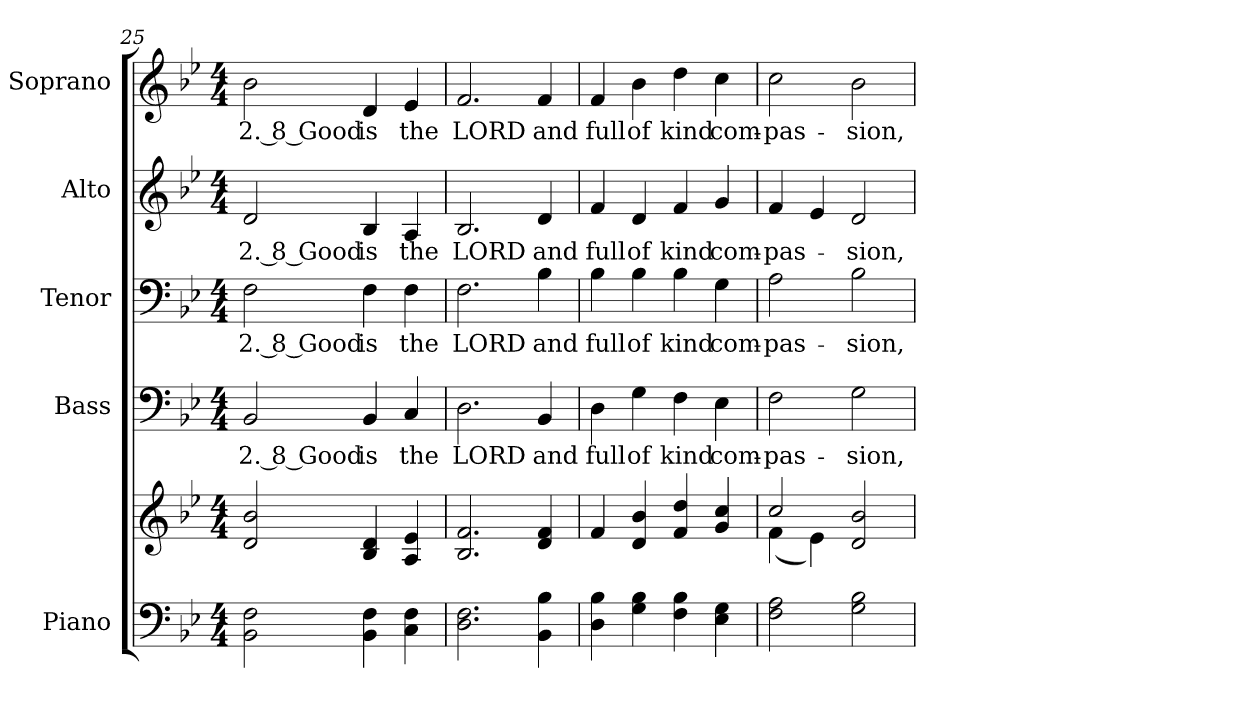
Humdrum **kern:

**kern	**kern	**kern	**text	**kern	**text	**kern	**text	**kern	**text
*part5	*part5	*part4	*part4	*part3	*part3	*part2	*part2	*part1	*part1
*staff6	*staff5	*staff4	*staff4	*staff3	*staff3	*staff2	*staff2	*staff1	*staff1
*I"Piano	*	*I"Bass	*	*I"Tenor	*	*I"Alto	*	*I"Soprano	*
*I'Pno.	*	*I'B.	*	*I'T.	*	*I'A.	*	*I'S.	*
!!LO:PB:g=z
*clefF4	*clefG2	*clefF4	*	*clefF4	*	*clefG2	*	*clefG2	*
*k[b-e-]	*k[b-e-]	*k[b-e-]	*	*k[b-e-]	*	*k[b-e-]	*	*k[b-e-]	*
*B-:	*B-:	*B-:	*	*B-:	*	*B-:	*	*B-:	*
*M4/4	*M4/4	*M4/4	*	*M4/4	*	*M4/4	*	*M4/4	*
=25	=25	=25	=25	=25	=25	=25	=25	=25	=25
!	!	!	!LO:LY:b:color=#000000	!	!	!	!	!	!
!	!	!	!	!	!LO:LY:b:color=#000000	!	!	!	!
!	!	!	!	!	!	!	!LO:LY:b:color=#000000	!	!
!	!	!	!	!	!	!	!	!	!LO:LY:b:color=#000000
2BB-i\ 2Fi	2di/ 2b-i	2BB-i/	2. 8 Good	2Fi\	2. 8 Good	2di/	2. 8 Good	2b-i\	2. 8 Good
!	!	!	!LO:LY:b:color=#000000	!	!	!	!	!	!
!	!	!	!	!	!LO:LY:b:color=#000000	!	!	!	!
!	!	!	!	!	!	!	!LO:LY:b:color=#000000	!	!
!	!	!	!	!	!	!	!	!	!LO:LY:b:color=#000000
4BB-i\ 4Fi	4B-i/ 4di	4BB-i/	is	4Fi\	is	4B-i/	is	4di/	is
!	!	!	!LO:LY:b:color=#000000	!	!	!	!	!	!
!	!	!	!	!	!LO:LY:b:color=#000000	!	!	!	!
!	!	!	!	!	!	!	!LO:LY:b:color=#000000	!	!
!	!	!	!	!	!	!	!	!	!LO:LY:b:color=#000000
4Ci\ 4Fi	4Ai/ 4e-i	4Ci/	the	4Fi\	the	4Ai/	the	4e-i/	the
=26	=26	=26	=26	=26	=26	=26	=26	=26	=26
!	!	!	!LO:LY:b:color=#000000	!	!	!	!	!	!
!	!	!	!	!	!LO:LY:b:color=#000000	!	!	!	!
!	!	!	!	!	!	!	!LO:LY:b:color=#000000	!	!
!	!	!	!	!	!	!	!	!	!LO:LY:b:color=#000000
2.Di\ 2.Fi	2.B-i/ 2.fi	2.Di\	LORD	2.Fi\	LORD	2.B-i/	LORD	2.fi/	LORD
!	!	!	!LO:LY:b:color=#000000	!	!	!	!	!	!
!	!	!	!	!	!LO:LY:b:color=#000000	!	!	!	!
!	!	!	!	!	!	!	!LO:LY:b:color=#000000	!	!
!	!	!	!	!	!	!	!	!	!LO:LY:b:color=#000000
4BB-i\ 4B-i	4di/ 4fi	4BB-i/	and	4B-i\	and	4di/	and	4fi/	and
=27	=27	=27	=27	=27	=27	=27	=27	=27	=27
!	!	!	!LO:LY:b:color=#000000	!	!	!	!	!	!
!	!	!	!	!	!LO:LY:b:color=#000000	!	!	!	!
!	!	!	!	!	!	!	!LO:LY:b:color=#000000	!	!
!	!	!	!	!	!	!	!	!	!LO:LY:b:color=#000000
4Di\ 4B-i	4fi/	4Di\	full	4B-i\	full	4fi/	full	4fi/	full
!	!	!	!LO:LY:b:color=#000000	!	!	!	!	!	!
!	!	!	!	!	!LO:LY:b:color=#000000	!	!	!	!
!	!	!	!	!	!	!	!LO:LY:b:color=#000000	!	!
!	!	!	!	!	!	!	!	!	!LO:LY:b:color=#000000
4Gi\ 4B-i	4di/ 4b-i	4Gi\	of	4B-i\	of	4di/	of	4b-i\	of
!	!	!	!LO:LY:b:color=#000000	!	!	!	!	!	!
!	!	!	!	!	!LO:LY:b:color=#000000	!	!	!	!
!	!	!	!	!	!	!	!LO:LY:b:color=#000000	!	!
!	!	!	!	!	!	!	!	!	!LO:LY:b:color=#000000
4Fi\ 4B-i	4fi/ 4ddi	4Fi\	kind	4B-i\	kind	4fi/	kind	4ddi\	kind
!	!	!	!LO:LY:b:color=#000000	!	!	!	!	!	!
!	!	!	!	!	!LO:LY:b:color=#000000	!	!	!	!
!	!	!	!	!	!	!	!LO:LY:b:color=#000000	!	!
!	!	!	!	!	!	!	!	!	!LO:LY:b:color=#000000
4E-i\ 4Gi	4gi/ 4cci	4E-i\	com-	4Gi\	com-	4gi/	com-	4cci\	com-
=28	=28	=28	=28	=28	=28	=28	=28	=28	=28
*	*^	*	*	*	*	*	*	*	*
!	!	!	!	!LO:LY:b:color=#000000	!	!	!	!	!	!
!	!	!	!	!	!	!LO:LY:b:color=#000000	!	!	!	!
!	!	!	!	!	!	!	!	!LO:LY:b:color=#000000	!	!
!	!	!	!	!	!	!	!	!	!	!LO:LY:b:color=#000000
2Fi\ 2Ai	2cci/	(4fi\	2Fi\	-pas-	2Ai\	-pas-	4fi/	-pas-	2cci\	-pas-
.	.	4e-i\)	.	.	.	.	4e-i/	.	.	.
!	!	!	!	!LO:LY:b:color=#000000	!	!	!	!	!	!
!	!	!	!	!	!	!LO:LY:b:color=#000000	!	!	!	!
!	!	!	!	!	!	!	!	!LO:LY:b:color=#000000	!	!
!	!	!	!	!	!	!	!	!	!	!LO:LY:b:color=#000000
2Gi\ 2B-i	2di/ 2b-i	2ryy	2Gi\	-sion,	2B-i\	-sion,	2di/	-sion,	2b-i\	-sion,
*	*v	*v	*	*	*	*	*	*	*	*
=	=	=	=	=	=	=	=	=	=
*-	*-	*-	*-	*-	*-	*-	*-	*-	*-
